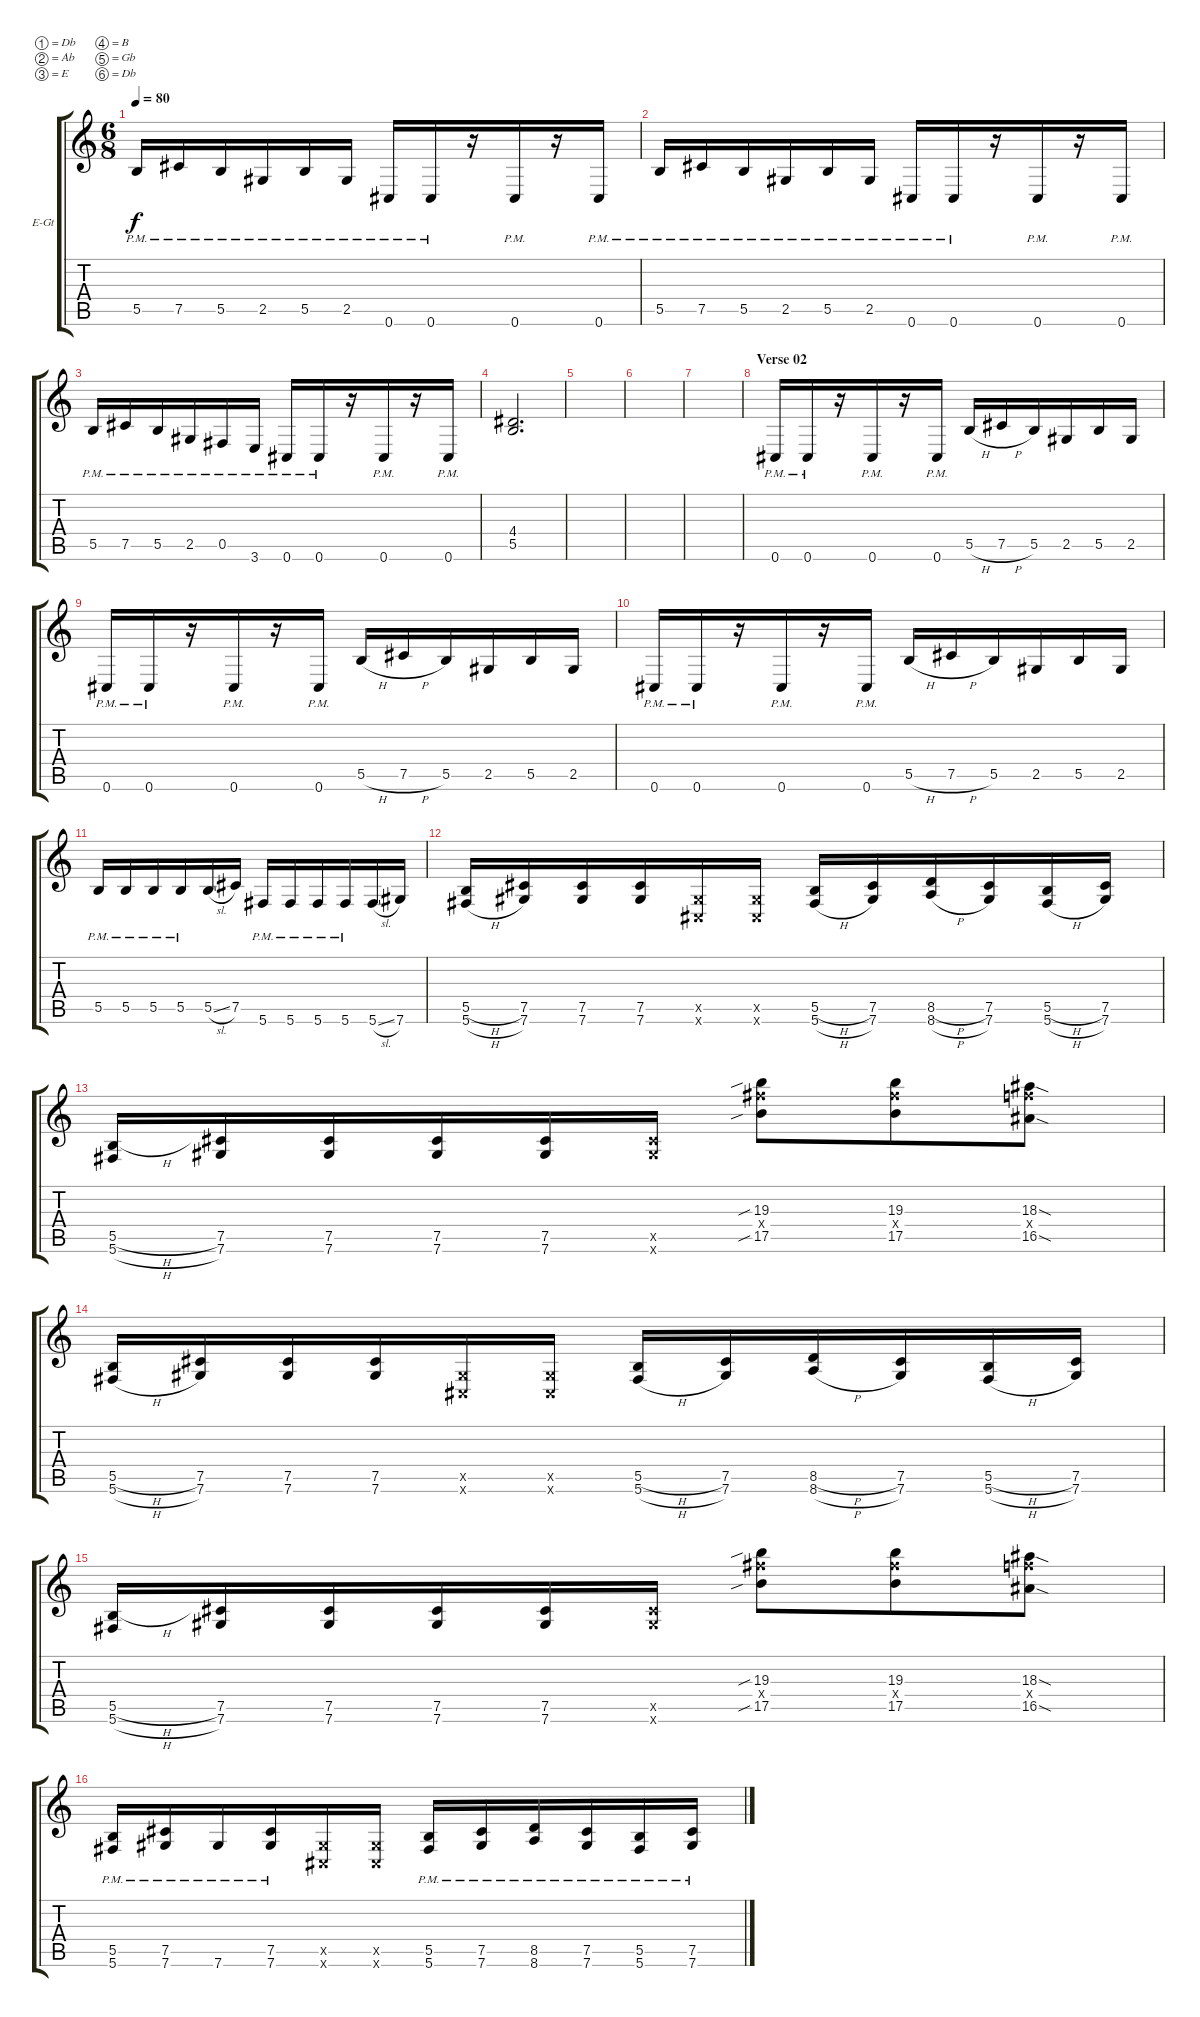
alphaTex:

\defaultSystemsLayout 4
\bracketExtendMode groupsimilarinstruments
\firstSystemTrackNameOrientation horizontal
\otherSystemsTrackNameOrientation horizontal
\track ("Electric Guitar" "E-Gt") {instrument overdrivenguitar}
\staff {score tabs}
\tuning (Db4 Ab3 E3 B2 Gb2 Db2)
\ts (6 8)
\tempo 80
\clef g2
\ks c
5.5{pm}.16{dy f} 7.5{pm}.16 5.5{pm}.16 2.5{pm}.16 5.5{pm}.16 2.5{pm}.16 0.6{pm}.16 0.6{pm}.16 r.16 0.6{pm}.16 r.16 0.6{pm}.16 |
5.5{pm}.16 7.5{pm}.16 5.5{pm}.16 2.5{pm}.16 5.5{pm}.16 2.5{pm}.16 0.6{pm}.16 0.6{pm}.16 r.16 0.6{pm}.16 r.16 0.6{pm}.16 |
5.5{pm}.16 7.5{pm}.16 5.5{pm}.16 2.5{pm}.16 0.5{pm}.16 3.6{pm}.16 0.6{pm}.16 0.6{pm}.16 r.16 0.6{pm}.16 r.16 0.6{pm}.16 |
(5.5 4.4).2{d} |
|
|
|
\section ("" "Verse 02")
0.6{pm}.16 0.6{pm}.16 r.16 0.6{pm}.16 r.16 0.6{pm}.16 5.5{h}.16 7.5{h}.16 5.5.16 2.5.16 5.5.16 2.5.16 |
0.6{pm}.16 0.6{pm}.16 r.16 0.6{pm}.16 r.16 0.6{pm}.16 5.5{h}.16 7.5{h}.16 5.5.16 2.5.16 5.5.16 2.5.16 |
0.6{pm}.16 0.6{pm}.16 r.16 0.6{pm}.16 r.16 0.6{pm}.16 5.5{h}.16 7.5{h}.16 5.5.16 2.5.16 5.5.16 2.5.16 |
5.5{pm}.16 5.5{pm}.16 5.5{pm}.16 5.5{pm}.16 5.5{sl}.16 7.5.16 5.6{pm}.16 5.6{pm}.16 5.6{pm}.16 5.6{pm}.16 5.6{sl}.16 7.6.16 |
(5.5{h} 5.6{h}).16 (7.5 7.6).16 (7.5 7.6).16 (7.5 7.6).16 (0.6{x} 2.5{x}).16 (0.6{x} 2.5{x}).16 (5.5{h} 5.6{h}).16 (7.5 7.6).16 (8.5{h} 8.6{h}).16 (7.5 7.6).16 (5.5{h} 5.6{h}).16 (7.5 7.6).16 |
(5.6{h} 5.5{h}).16 (7.5 7.6).16 (7.5 7.6).16 (7.5 7.6).16 (7.5 7.6).16 (7.6{x} 7.5{x}).16 (17.5{sib} 19.3{sib} 19.4{x}).8 (17.5 19.3 19.4{x}).8 (16.5{sod} 18.3{sod} 18.4{x}).8 |
(5.5{h} 5.6{h}).16 (7.5 7.6).16 (7.5 7.6).16 (7.5 7.6).16 (0.6{x} 2.5{x}).16 (0.6{x} 2.5{x}).16 (5.5{h} 5.6{h}).16 (7.5 7.6).16 (8.5{h} 8.6{h}).16 (7.5 7.6).16 (5.5{h} 5.6{h}).16 (7.5 7.6).16 |
(5.6{h} 5.5{h}).16 (7.5 7.6).16 (7.5 7.6).16 (7.5 7.6).16 (7.5 7.6).16 (7.6{x} 7.5{x}).16 (17.5{sib} 19.3{sib} 19.4{x}).8 (17.5 19.3 19.4{x}).8 (16.5{sod} 18.3{sod} 18.4{x}).8 |
(5.6{pm} 5.5{pm}).16 (7.5{pm} 7.6{pm}).16 7.6{pm}.16 (7.6{pm} 7.5{pm}).16 (0.6{x} 2.5{x}).16 (0.6{x} 2.5{x}).16 (5.6{pm} 5.5{pm}).16 (7.6{pm} 7.5{pm}).16 (8.5{pm} 8.6{pm}).16 (7.6{pm} 7.5{pm}).16 (5.6{pm} 5.5{pm}).16 (7.5{pm} 7.6{pm}).16
